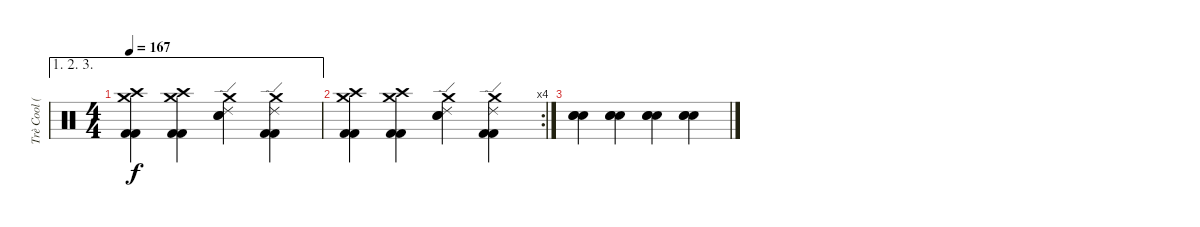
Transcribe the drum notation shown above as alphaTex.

\track ("Trè Cool (Drums)" "Trè Cool (") {instrument percussion}
\staff {score}
\articulation defaults
\ae (1 2 3)
\ts (4 4)
\tempo 167
\clef neutral
\ks c
("Crash medium (hit)" "Crash high (hit)" "Kick (hit) 2" "Kick (hit) 2").4{dy f} ("Crash medium (hit)" "Crash high (hit)" "Kick (hit) 2" "Kick (hit) 2").4 ("Crash medium (hit)" "Ride (edge) 2" "Snare (hit) 2" "Snare (hit) 2").4 ("Crash medium (hit)" "Ride (edge) 2" "Kick (hit) 2" "Kick (hit) 2").4 |
\rc 4
("Crash medium (hit)" "Crash high (hit)" "Kick (hit) 2" "Kick (hit) 2").4 ("Crash medium (hit)" "Crash high (hit)" "Kick (hit) 2" "Kick (hit) 2").4 ("Crash medium (hit)" "Ride (edge) 2" "Snare (hit) 2" "Snare (hit) 2").4 ("Crash medium (hit)" "Ride (edge) 2" "Kick (hit) 2" "Kick (hit) 2").4 |
("Electric Snare (hit)" "Snare (hit) 2" "Snare (hit) 2").4{volume 16} ("Electric Snare (hit)" "Snare (hit) 2" "Snare (hit) 2").4 ("Electric Snare (hit)" "Snare (hit) 2" "Snare (hit) 2").4 ("Electric Snare (hit)" "Snare (hit) 2" "Snare (hit) 2").4
